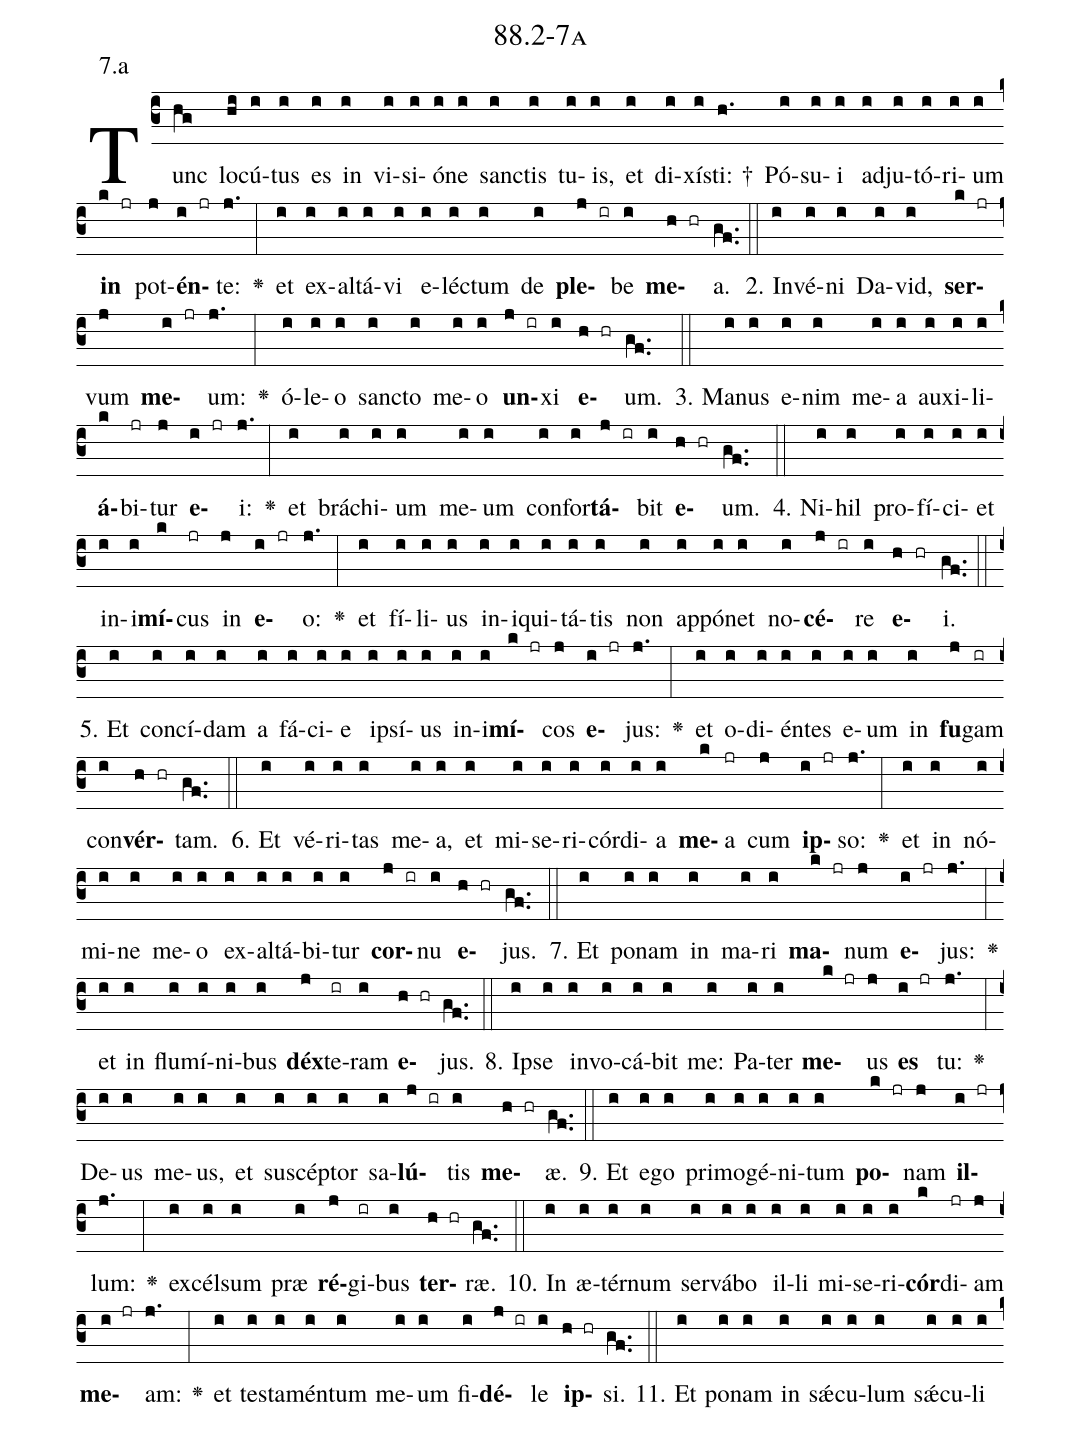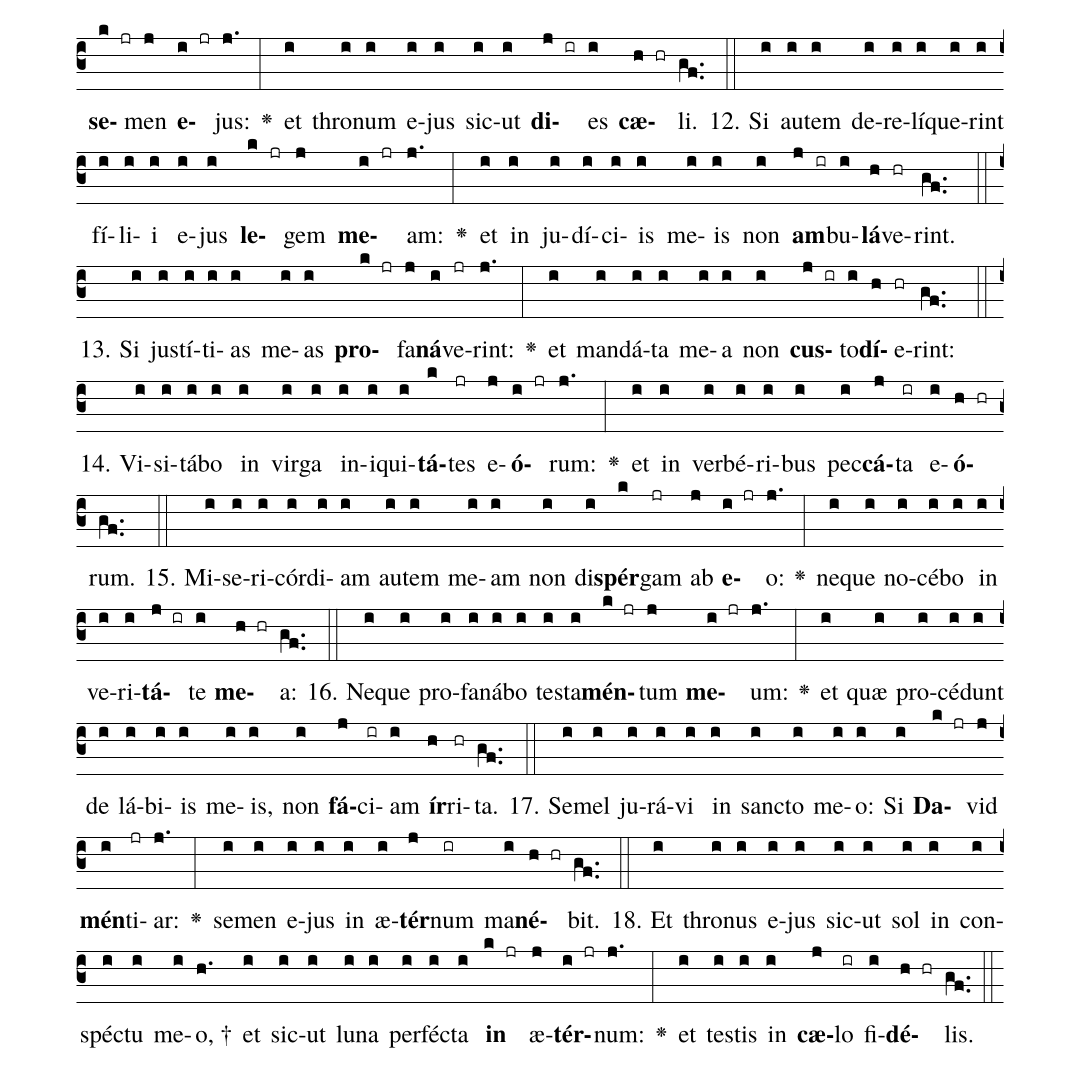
name: 88.2-7a;
annotation: 7.a;
%%
(c3)Tunc(hg) lo(hi)cú(i)tus(i) es(i) in(i) vi(i)si(i)ó(i)ne(i) sanc(i)tis(i) tu(i)is,(i) et(i) di(i)xís(i)ti: †(h.) Pó(i)su(i)i(i) ad(i)ju(i)tó(i)ri(i)um(i) <b>in</b>(k jr) pot(j)<b>én</b>(i jr)te:(j.) <v>\greheightstar</v>(:) et(i) ex(i)al(i)tá(i)vi(i) e(i)léc(i)tum(i) de(i) <b>ple</b>(j ir)be(i) <b>me</b>(h hr)a.(gf..) (::)
2. In(i)vé(i)ni(i) Da(i)vid,(i) <b>ser</b>(k jr)vum(j) <b>me</b>(i jr)um:(j.) <v>\greheightstar</v>(:) ó(i)le(i)o(i) sanc(i)to(i) me(i)o(i) <b>un</b>(j ir)xi(i) <b>e</b>(h hr)um.(gf..) (::)
3. Ma(i)nus(i) e(i)nim(i) me(i)a(i) au(i)xi(i)li(i)<b>á</b>(k)bi(jr)tur(j) <b>e</b>(i jr)i:(j.) <v>\greheightstar</v>(:) et(i) brá(i)chi(i)um(i) me(i)um(i) con(i)for(i)<b>tá</b>(j ir)bit(i) <b>e</b>(h hr)um.(gf..) (::)
4. Ni(i)hil(i) pro(i)fí(i)ci(i)et(i) in(i)i(i)<b>mí</b>(k)cus(jr) in(j) <b>e</b>(i jr)o:(j.) <v>\greheightstar</v>(:) et(i) fí(i)li(i)us(i) in(i)i(i)qui(i)tá(i)tis(i) non(i) ap(i)pó(i)net(i) no(i)<b>cé</b>(j ir)re(i) <b>e</b>(h hr)i.(gf..) (::)
5. Et(i) con(i)cí(i)dam(i) a(i) fá(i)ci(i)e(i) ip(i)sí(i)us(i) in(i)i(i)<b>mí</b>(k jr)cos(j) <b>e</b>(i jr)jus:(j.) <v>\greheightstar</v>(:) et(i) o(i)di(i)én(i)tes(i) e(i)um(i) in(i) <b>fu</b>(j)gam(ir) con(i)<b>vér</b>(h hr)tam.(gf..) (::)
6. Et(i) vé(i)ri(i)tas(i) me(i)a,(i) et(i) mi(i)se(i)ri(i)cór(i)di(i)a(i) <b>me</b>(k)a(jr) cum(j) <b>ip</b>(i jr)so:(j.) <v>\greheightstar</v>(:) et(i) in(i) nó(i)mi(i)ne(i) me(i)o(i) ex(i)al(i)tá(i)bi(i)tur(i) <b>cor</b>(j ir)nu(i) <b>e</b>(h hr)jus.(gf..) (::)
7. Et(i) po(i)nam(i) in(i) ma(i)ri(i) <b>ma</b>(k jr)num(j) <b>e</b>(i jr)jus:(j.) <v>\greheightstar</v>(:) et(i) in(i) flu(i)mí(i)ni(i)bus(i) <b>déx</b>(j)te(ir)ram(i) <b>e</b>(h hr)jus.(gf..) (::)
8. Ip(i)se(i) in(i)vo(i)cá(i)bit(i) me:(i) Pa(i)ter(i) <b>me</b>(k jr)us(j) <b>es</b>(i jr) tu:(j.) <v>\greheightstar</v>(:) De(i)us(i) me(i)us,(i) et(i) su(i)scép(i)tor(i) sa(i)<b>lú</b>(j ir)tis(i) <b>me</b>(h hr)æ.(gf..) (::)
9. Et(i) e(i)go(i) pri(i)mo(i)gé(i)ni(i)tum(i) <b>po</b>(k jr)nam(j) <b>il</b>(i jr)lum:(j.) <v>\greheightstar</v>(:) ex(i)cél(i)sum(i) præ(i) <b>ré</b>(j)gi(ir)bus(i) <b>ter</b>(h hr)ræ.(gf..) (::)
10. In(i) æ(i)tér(i)num(i) ser(i)vá(i)bo(i) il(i)li(i) mi(i)se(i)ri(i)<b>cór</b>(k)di(jr)am(j) <b>me</b>(i jr)am:(j.) <v>\greheightstar</v>(:) et(i) tes(i)ta(i)mén(i)tum(i) me(i)um(i) fi(i)<b>dé</b>(j ir)le(i) <b>ip</b>(h hr)si.(gf..) (::)
11. Et(i) po(i)nam(i) in(i) sǽ(i)cu(i)lum(i) sǽ(i)cu(i)li(i) <b>se</b>(k jr)men(j) <b>e</b>(i jr)jus:(j.) <v>\greheightstar</v>(:) et(i) thro(i)num(i) e(i)jus(i) sic(i)ut(i) <b>di</b>(j ir)es(i) <b>cæ</b>(h hr)li.(gf..) (::)
12. Si(i) au(i)tem(i) de(i)re(i)lí(i)que(i)rint(i) fí(i)li(i)i(i) e(i)jus(i) <b>le</b>(k jr)gem(j) <b>me</b>(i jr)am:(j.) <v>\greheightstar</v>(:) et(i) in(i) ju(i)dí(i)ci(i)is(i) me(i)is(i) non(i) <b>am</b>(j ir)bu(i)<b>lá</b>(h)ve(hr)rint.(gf..) (::)
13. Si(i) jus(i)tí(i)ti(i)as(i) me(i)as(i) <b>pro</b>(k jr)fa(j)<b>ná</b>(i)ve(jr)rint:(j.) <v>\greheightstar</v>(:) et(i) man(i)dá(i)ta(i) me(i)a(i) non(i) <b>cus</b>(j ir)to(i)<b>dí</b>(h)e(hr)rint:(gf..) (::)
14. Vi(i)si(i)tá(i)bo(i) in(i) vir(i)ga(i) in(i)i(i)qui(i)<b>tá</b>(k)tes(jr) e(j)<b>ó</b>(i jr)rum:(j.) <v>\greheightstar</v>(:) et(i) in(i) ver(i)bé(i)ri(i)bus(i) pec(i)<b>cá</b>(j)ta(ir) e(i)<b>ó</b>(h hr)rum.(gf..) (::)
15. Mi(i)se(i)ri(i)cór(i)di(i)am(i) au(i)tem(i) me(i)am(i) non(i) di(i)<b>spér</b>(k)gam(jr) ab(j) <b>e</b>(i jr)o:(j.) <v>\greheightstar</v>(:) ne(i)que(i) no(i)cé(i)bo(i) in(i) ve(i)ri(i)<b>tá</b>(j ir)te(i) <b>me</b>(h hr)a:(gf..) (::)
16. Ne(i)que(i) pro(i)fa(i)ná(i)bo(i) tes(i)ta(i)<b>mén</b>(k jr)tum(j) <b>me</b>(i jr)um:(j.) <v>\greheightstar</v>(:) et(i) quæ(i) pro(i)cé(i)dunt(i) de(i) lá(i)bi(i)is(i) me(i)is,(i) non(i) <b>fá</b>(j)ci(ir)am(i) <b>ír</b>(h)ri(hr)ta.(gf..) (::)
17. Se(i)mel(i) ju(i)rá(i)vi(i) in(i) sanc(i)to(i) me(i)o:(i) Si(i) <b>Da</b>(k jr)vid(j) <b>mén</b>(i)ti(jr)ar:(j.) <v>\greheightstar</v>(:) se(i)men(i) e(i)jus(i) in(i) æ(i)<b>tér</b>(j)num(ir) ma(i)<b>né</b>(h hr)bit.(gf..) (::)
18. Et(i) thro(i)nus(i) e(i)jus(i) sic(i)ut(i) sol(i) in(i) con(i)spéc(i)tu(i) me(i)o, †(h.) et(i) sic(i)ut(i) lu(i)na(i) per(i)féc(i)ta(i) <b>in</b>(k jr) æ(j)<b>tér</b>(i jr)num:(j.) <v>\greheightstar</v>(:) et(i) tes(i)tis(i) in(i) <b>cæ</b>(j)lo(ir) fi(i)<b>dé</b>(h hr)lis.(gf..) (::)
